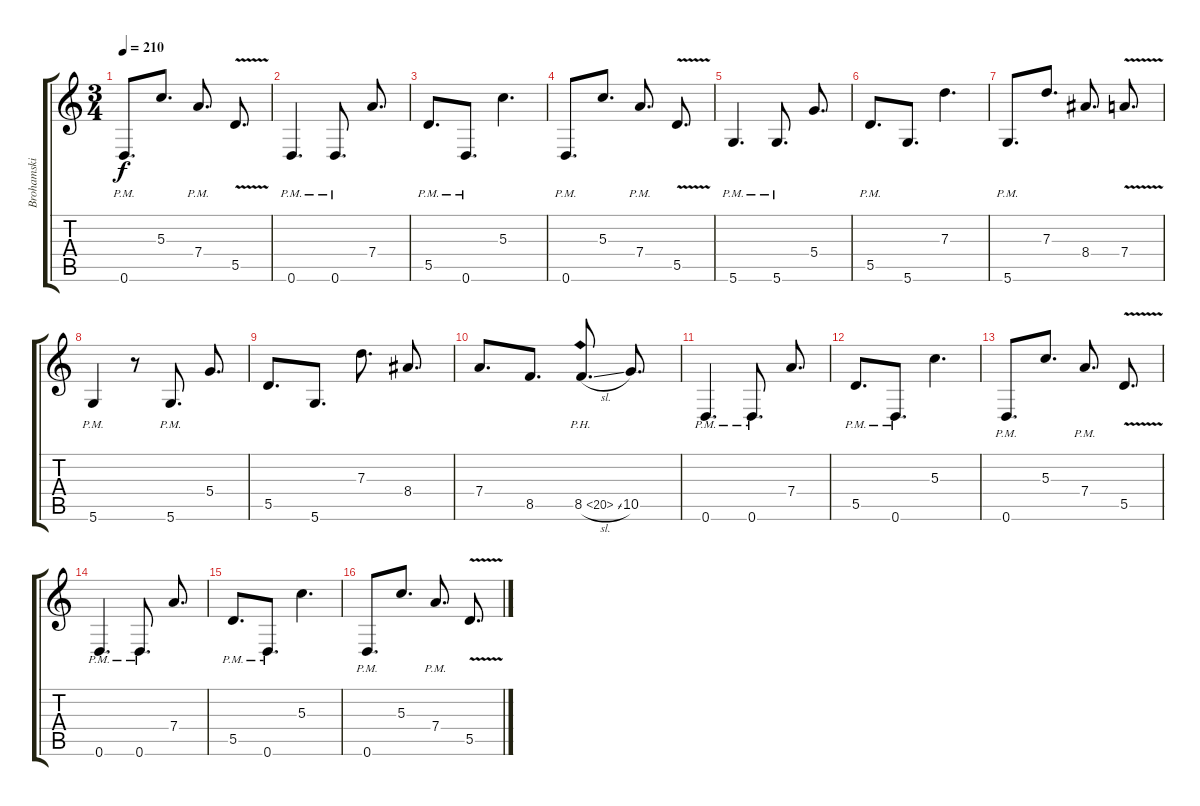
\track ("Brohamski" "Brohamski") {instrument distortionguitar}
\staff {score tabs}
\tuning (E4 B3 G3 D3 A2 D2) {hide}
\ts (3 4)
\tempo 210
\clef g2
\ks c
0.6{pm}.8{d dy f} 5.3.8{d} 7.4{pm}.8{d} 5.5{v}.8{d} |
0.6{pm}.4{d} 0.6{pm}.8{d} 7.4.8{d} |
5.5{pm}.8{d} 0.6{pm}.8{d} 5.3.4{d} |
0.6{pm}.8{d} 5.3.8{d} 7.4{pm}.8{d} 5.5{v}.8{d} |
5.6{pm}.4{d} 5.6{pm}.8{d} 5.4.8{d} |
5.5{pm}.8{d} 5.6.8{d} 7.3.4{d} |
5.6{pm}.8{d} 7.3.8{d} 8.4.8{d} 7.4{v}.8{d} |
5.6{pm}.4 r.8 5.6{pm}.8{d} 5.4.8{d} |
5.5.8{d} 5.6.8{d} 7.3.8{d} 8.4.8{d} |
7.4.8{d} 8.5.8{d} 8.5{ph 12 sl}.8{d} 10.5.8{d} |
0.6{pm}.4{d instrument distortionguitar} 0.6{pm}.8{d} 7.4.8{d} |
5.5{pm}.8{d} 0.6{pm}.8{d} 5.3.4{d} |
0.6{pm}.8{d} 5.3.8{d} 7.4{pm}.8{d} 5.5{v}.8{d} |
0.6{pm}.4{d} 0.6{pm}.8{d} 7.4.8{d} |
5.5{pm}.8{d} 0.6{pm}.8{d} 5.3.4{d} |
0.6{pm}.8{d} 5.3.8{d} 7.4{pm}.8{d} 5.5{v}.8{d}
